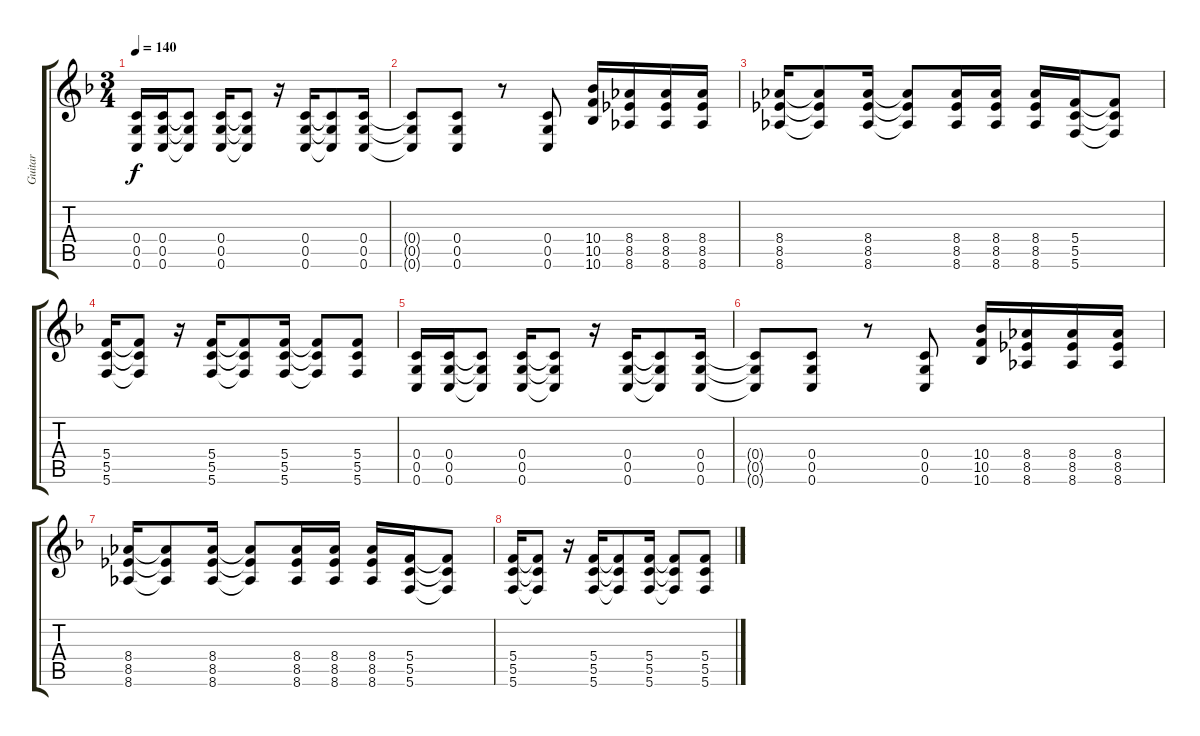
\track ("Guitar" "Guitar") {instrument distortionguitar}
\staff {score tabs}
\tuning (D4 A3 F3 C3 G2 C2) {hide}
\ts (3 4)
\tempo 140
\clef g2
\ks f
(0.4 0.5 0.6).16{dy f volume 0} (0.4 0.5 0.6).16 (0.4{t} 0.5{t} 0.6{t}).8 (0.4 0.5 0.6).16 (0.4{t} 0.5{t} 0.6{t}).8 r.16 (0.4 0.5 0.6).16 (0.4{t} 0.5{t} 0.6{t}).8 (0.4 0.5 0.6).16 |
(0.4{t} 0.5{t} 0.6{t}).8 (0.4 0.5 0.6).8 r.8 (0.4 0.5 0.6).8 (10.4 10.5 10.6).16 (8.4 8.5 8.6).16 (8.4 8.5 8.6).16 (8.4 8.5 8.6).16 |
(8.4 8.5 8.6).16 (8.4{t} 8.5{t} 8.6{t}).8 (8.4 8.5 8.6).16 (8.4{t} 8.5{t} 8.6{t}).8 (8.4 8.5 8.6).16 (8.4 8.5 8.6).16 (8.4 8.5 8.6).16 (5.4 5.5 5.6).16 (5.4{t} 5.5{t} 5.6{t}).8 |
(5.4 5.5 5.6).16 (5.4{t} 5.5{t} 5.6{t}).8 r.16 (5.4 5.5 5.6).16 (5.4{t} 5.5{t} 5.6{t}).8 (5.4 5.5 5.6).16 (5.4{t} 5.5{t} 5.6{t}).8 (5.4 5.5 5.6).8 |
(0.4 0.5 0.6).16 (0.4 0.5 0.6).16 (0.4{t} 0.5{t} 0.6{t}).8 (0.4 0.5 0.6).16 (0.4{t} 0.5{t} 0.6{t}).8 r.16 (0.4 0.5 0.6).16 (0.4{t} 0.5{t} 0.6{t}).8 (0.4 0.5 0.6).16 |
(0.4{t} 0.5{t} 0.6{t}).8 (0.4 0.5 0.6).8 r.8 (0.4 0.5 0.6).8 (10.4 10.5 10.6).16 (8.4 8.5 8.6).16 (8.4 8.5 8.6).16 (8.4 8.5 8.6).16 |
(8.4 8.5 8.6).16 (8.4{t} 8.5{t} 8.6{t}).8 (8.4 8.5 8.6).16 (8.4{t} 8.5{t} 8.6{t}).8 (8.4 8.5 8.6).16 (8.4 8.5 8.6).16 (8.4 8.5 8.6).16 (5.4 5.5 5.6).16 (5.4{t} 5.5{t} 5.6{t}).8 |
(5.4 5.5 5.6).16 (5.4{t} 5.5{t} 5.6{t}).8 r.16 (5.4 5.5 5.6).16 (5.4{t} 5.5{t} 5.6{t}).8 (5.4 5.5 5.6).16 (5.4{t} 5.5{t} 5.6{t}).8 (5.4 5.5 5.6).8
